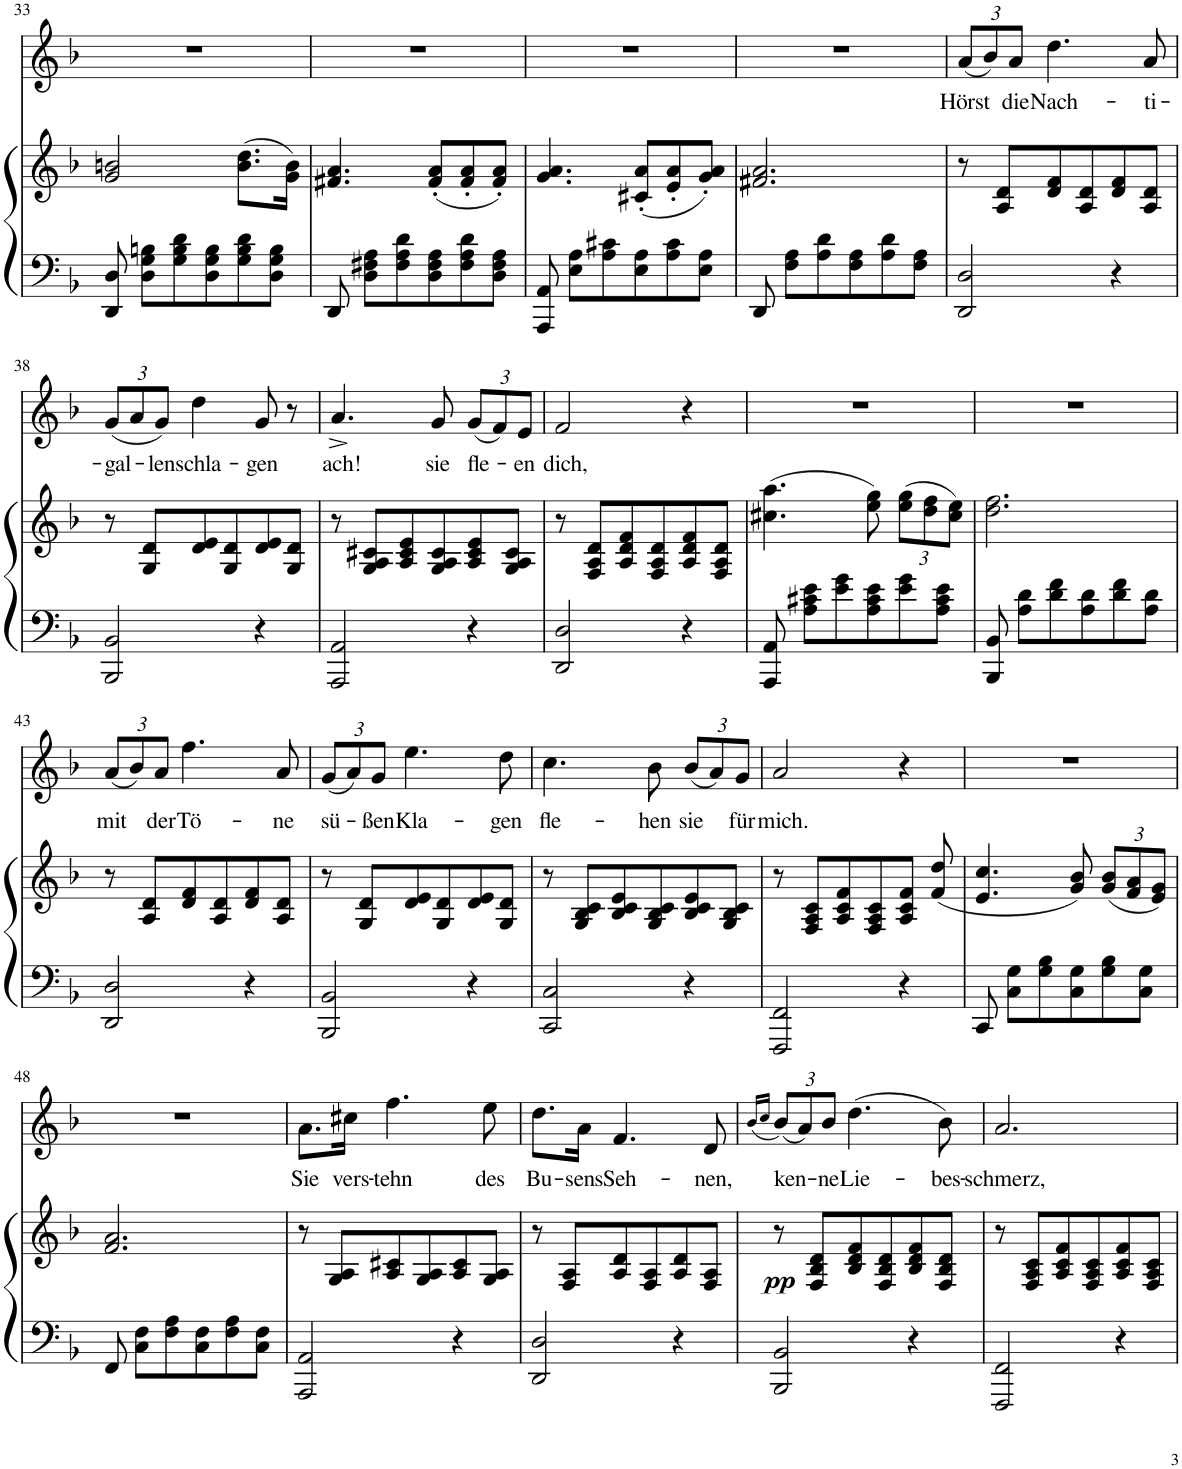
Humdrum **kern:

**kern	**kern	**dynam	**kern	**text
*part2	*part2	*part2	*part1	*part1
*staff3	*staff2	*staff2/3	*staff1	*staff1
*I"Piano	*	*	*I"Violin	*
*I'Pno	*	*	*I'Vln	*
!!LO:PB:g=z
*clefF4	*clefG2	*	*clefG2	*
*k[b-]	*k[b-]	*	*k[b-]	*
*M3/4	*M3/4	*	*M3/4	*
=33	=33	=33	=33	=33
8DD/ 8D/	2g/ 2bn/	.	2.r	.
8D\ 8G\ 8Bn\L	.	.	.	.
8G\ 8B\ 8d\	.	.	.	.
8D\ 8G\ 8B\	.	.	.	.
8G\ 8B\ 8d\	(8.b\ 8.dd\L	.	.	.
8D\ 8G\ 8B\J	.	.	.	.
.	16g\ 16b\Jk)	.	.	.
=34	=34	=34	=34	=34
8DD/	4.f#X/ 4.a/	.	2.r	.
8D\ 8F#X\ 8A\L	.	.	.	.
8F#\ 8A\ 8d\	.	.	.	.
8D\ 8F#\ 8A\	(8f#/' 8a/'L	.	.	.
8F#\ 8A\ 8d\	8f#/' 8a/'	.	.	.
8D\ 8F#\ 8A\J	8f#/' 8a/'J)	.	.	.
=35	=35	=35	=35	=35
8AAA/ 8AA/	4.g/ 4.a/	.	2.r	.
8E\ 8A\L	.	.	.	.
8A\ 8c#X\	.	.	.	.
8E\ 8A\	(8c#X/' 8a/'L	.	.	.
8A\ 8c#\	8e/' 8a/'	.	.	.
8E\ 8A\J	8g/' 8a/'J)	.	.	.
=36	=36	=36	=36	=36
8DD/	2.f#X/ 2.a/	.	2.r	.
8F\ 8A\L	.	.	.	.
8A\ 8d\	.	.	.	.
8F\ 8A\	.	.	.	.
8A\ 8d\	.	.	.	.
8F\ 8A\J	.	.	.	.
=37	=37	=37	=37	=37
*	*	*	*Xbrackettup	*
!	!	!	!	!LO:LY:b
2DD/ 2D/	8r	.	(12a/L	Hörst
.	.	.	12b-/)	.
.	8A/ 8d/L	.	.	.
!	!	!	!	!LO:LY:b
.	.	.	12a/J	die
!	!	!	!	!LO:LY:b
.	8d/ 8f/	.	4.dd\	Nach-
.	8A/ 8d/	.	.	.
4r	8d/ 8f/	.	.	.
!	!	!	!	!LO:LY:b
.	8A/ 8d/J	.	8a/	-ti-
!!LO:LB:g=z
=38	=38	=38	=38	=38
!	!	!	!	!LO:LY:b
2BBB-/ 2BB-/	8r	.	(12g/L	-gal-
.	.	.	12a/	.
.	8G/ 8d/L	.	.	.
!	!	!	!	!LO:LY:b
.	.	.	12g/J)	-len
!	!	!	!	!LO:LY:b
.	8d/ 8e/	.	4dd\	schla-
.	8G/ 8d/	.	.	.
!	!	!	!	!LO:LY:b
4r	8d/ 8e/	.	8g/	gen
.	8G/ 8d/J	.	8r	.
=39	=39	=39	=39	=39
!	!	!	!	!LO:LY:b
2AAA/ 2AA/	8r	.	4.a^/	ach!
.	8G/ 8A/ 8c#X/L	.	.	.
.	8A/ 8c#/ 8e/	.	.	.
!	!	!	!	!LO:LY:b
.	8G/ 8A/ 8c#/	.	8g/	sie
!	!	!	!	!LO:LY:b
4r	8A/ 8c#/ 8e/	.	(12g/L	fle-
.	.	.	12f/)	.
.	8G/ 8A/ 8c#/J	.	.	.
!	!	!	!	!LO:LY:b
.	.	.	12e/J	-en
=40	=40	=40	=40	=40
!	!	!	!	!LO:LY:b
2DD/ 2D/	8r	.	2f/	dich,
.	8F/ 8A/ 8d/L	.	.	.
.	8A/ 8d/ 8f/	.	.	.
.	8F/ 8A/ 8d/	.	.	.
4r	8A/ 8d/ 8f/	.	4r	.
.	8F/ 8A/ 8d/J	.	.	.
=41	=41	=41	=41	=41
8AAA/ 8AA/	(4.cc#X\ 4.aa\	.	2.r	.
8A\ 8c#X\ 8e\L	.	.	.	.
8e\ 8g\	.	.	.	.
8A\ 8c#\ 8e\	8ee\ 8gg\)	.	.	.
*	*Xbrackettup	*	*	*
8e\ 8g\	(12ee\ 12gg\L	.	.	.
.	12dd\ 12ff\	.	.	.
8A\ 8c#\ 8e\J	.	.	.	.
.	12cc#\ 12ee\J)	.	.	.
=42	=42	=42	=42	=42
8BBB-/ 8BB-/	2.dd\ 2.ff\	.	2.r	.
8A\ 8d\L	.	.	.	.
8d\ 8f\	.	.	.	.
8A\ 8d\	.	.	.	.
8d\ 8f\	.	.	.	.
8A\ 8d\J	.	.	.	.
!!LO:LB:g=z
=43	=43	=43	=43	=43
!	!	!	!	!LO:LY:b
2DD/ 2D/	8r	.	(12a/L	mit
.	.	.	12b-/)	.
.	8A/ 8d/L	.	.	.
!	!	!	!	!LO:LY:b
.	.	.	12a/J	der
!	!	!	!	!LO:LY:b
.	8d/ 8f/	.	4.ff\	Tö-
.	8A/ 8d/	.	.	.
4r	8d/ 8f/	.	.	.
!	!	!	!	!LO:LY:b
.	8A/ 8d/J	.	8a/	-ne
=44	=44	=44	=44	=44
!	!	!	!	!LO:LY:b
2BBB-/ 2BB-/	8r	.	(12g/L	sü-
.	.	.	12a/)	.
.	8G/ 8d/L	.	.	.
!	!	!	!	!LO:LY:b
.	.	.	12g/J	-ßen
!	!	!	!	!LO:LY:b
.	8d/ 8e/	.	4.ee\	Kla-
.	8G/ 8d/	.	.	.
4r	8d/ 8e/	.	.	.
!	!	!	!	!LO:LY:b
.	8G/ 8d/J	.	8dd\	-gen
=45	=45	=45	=45	=45
!	!	!	!	!LO:LY:b
2CC/ 2C/	8r	.	4.cc\	fle-
.	8G/ 8B-/ 8c/L	.	.	.
.	8B-/ 8c/ 8e/	.	.	.
!	!	!	!	!LO:LY:b
.	8G/ 8B-/ 8c/	.	8b-\	-hen
!	!	!	!	!LO:LY:b
4r	8B-/ 8c/ 8e/	.	(12b-/L	sie
.	.	.	12a/)	.
.	8G/ 8B-/ 8c/J	.	.	.
!	!	!	!	!LO:LY:b
.	.	.	12g/J	für
=46	=46	=46	=46	=46
!	!	!	!	!LO:LY:b
2FFF/ 2FF/	8r	.	2a/	mich.
.	8F/ 8A/ 8c/L	.	.	.
.	8A/ 8c/ 8f/	.	.	.
.	8F/ 8A/ 8c/	.	.	.
4r	8A/ 8c/ 8f/J	.	4r	.
.	(8f/ 8dd/	.	.	.
=47	=47	=47	=47	=47
8CC/	4.e/ 4.cc/	.	2.r	.
8C\ 8G\L	.	.	.	.
8G\ 8B-\	.	.	.	.
8C\ 8G\	8g/ 8b-/)	.	.	.
8G\ 8B-\	(12g/ 12b-/L	.	.	.
.	12f/ 12a/	.	.	.
8C\ 8G\J	.	.	.	.
.	12e/ 12g/J)	.	.	.
!!LO:LB:g=z
=48	=48	=48	=48	=48
8FF/	2.f/ 2.a/	.	2.r	.
8C\ 8F\L	.	.	.	.
8F\ 8A\	.	.	.	.
8C\ 8F\	.	.	.	.
8F\ 8A\	.	.	.	.
8C\ 8F\J	.	.	.	.
=49	=49	=49	=49	=49
!	!	!	!	!LO:LY:b
2AAA/ 2AA/	8r	.	8.a\L	Sie
.	8G/ 8A/L	.	.	.
!	!	!	!	!LO:LY:b
.	.	.	16cc#X\Jk	vers-
!	!	!	!	!LO:LY:b
.	8A/ 8c#X/	.	4.ff\	-tehn
.	8G/ 8A/	.	.	.
4r	8A/ 8c#/	.	.	.
!	!	!	!	!LO:LY:b
.	8G/ 8A/J	.	8ee\	des
=50	=50	=50	=50	=50
!	!	!	!	!LO:LY:b
2DD/ 2D/	8r	.	8.dd\L	Bu-
.	8F/ 8A/L	.	.	.
!	!	!	!	!LO:LY:b
.	.	.	16a\Jk	-sens
!	!	!	!	!LO:LY:b
.	8A/ 8d/	.	4.f/	Seh-
.	8F/ 8A/	.	.	.
4r	8A/ 8d/	.	.	.
!	!	!	!	!LO:LY:b
.	8F/ 8A/J	.	8d/	-nen,
=51	=51	=51	=51	=51
.	.	.	(16qb-/LL	.
.	.	.	16qcc/JJ	.
!	!	!LO:DY:b	!	!LO:LY:b
2BBB-/ 2BB-/	8r	pp	(12b-/L)	ken-
.	.	.	12a/)	.
.	8F/ 8B-/ 8d/L	.	.	.
!	!	!	!	!LO:LY:b
.	.	.	12b-/J	-ne
!	!	!	!	!LO:LY:b
.	8B-/ 8d/ 8f/	.	(4.dd\	Lie-
.	8F/ 8B-/ 8d/	.	.	.
4r	8B-/ 8d/ 8f/	.	.	.
!	!	!	!	!LO:LY:b
.	8F/ 8B-/ 8d/J	.	8b-\)	-bes-
=52	=52	=52	=52	=52
!	!	!	!	!LO:LY:b
2FFF/ 2FF/	8r	.	2.a/	-schmerz,
.	8F/ 8A/ 8c/L	.	.	.
.	8A/ 8c/ 8f/	.	.	.
.	8F/ 8A/ 8c/	.	.	.
4r	8A/ 8c/ 8f/	.	.	.
.	8F/ 8A/ 8c/J	.	.	.
=	=	=	=	=
*-	*-	*-	*-	*-
